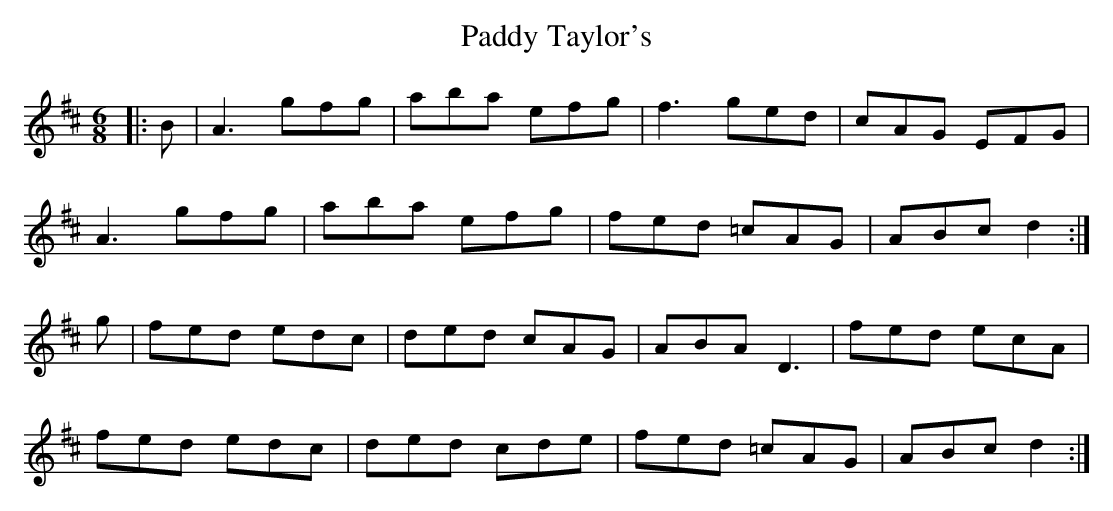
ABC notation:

X:1
T: Paddy Taylor's
M: 6/8
L: 1/8
K: Dmaj
|:B|A3 gfg|aba efg|f3 ged|cAG EFG|
A3 gfg|aba efg|fed =cAG|ABc d2:|
g|fed edc|ded cAG|ABA D3|fed ecA|
fed edc|ded cde|fed =cAG|ABc d2:|
